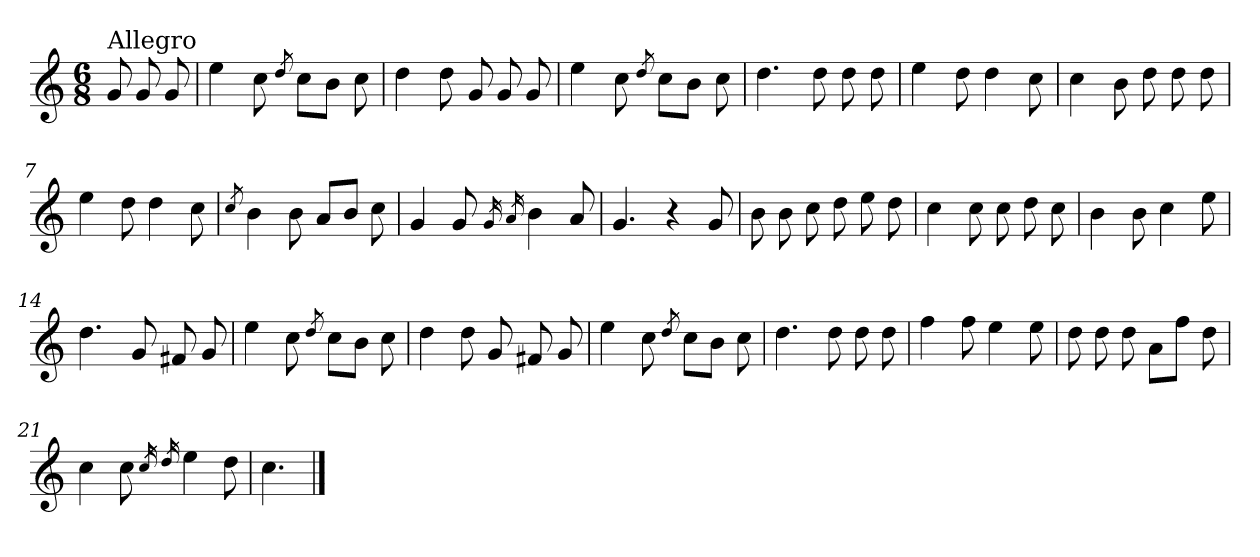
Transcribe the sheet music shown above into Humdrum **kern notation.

**kern
*part1
*staff1
*clefG2
*k[]
*C:
*M6/8
=
!LO:TX:a:t=Allegro
8g/
8g/
8g/
=1
4ee\
8cc\
8qdd/
8cc\L
8b\J
8cc\
=2
4dd\
8dd\
8g/
8g/
8g/
=3
4ee\
8cc\
8qdd/
8cc\L
8b\J
8cc\
=4
4.dd\
8dd\
8dd\
8dd\
=5
4ee\
8dd\
4dd\
8cc\
!!LO:LB:g=z
=6
4cc\
8b\
8dd\
8dd\
8dd\
=7
4ee\
8dd\
4dd\
8cc\
=8
8qcc/
4b\
8b\
8a/L
8b/J
8cc\
=9
4g/
8g/
16qg/
16qa/
4b\
8a/
=10
4.g/
4r
8g/
=11
8b\
8b\
8cc\
8dd\
8ee\
8dd\
=12
4cc\
8cc\
8cc\
8dd\
8cc\
!!LO:LB:g=z
=13
4b\
8b\
4cc\
8ee\
=14
4.dd\
8g/
8f#X/
8g/
=15
4ee\
8cc\
8qdd/
8cc\L
8b\J
8cc\
=16
4dd\
8dd\
8g/
8f#X/
8g/
=17
4ee\
8cc\
8qdd/
8cc\L
8b\J
8cc\
=18
4.dd\
8dd\
8dd\
8dd\
=19
4ff\
8ff\
4ee\
8ee\
!!LO:LB:g=z
=20
8dd\
8dd\
8dd\
8a\L
8ff\J
8dd\
=21
4cc\
8cc\
16qcc/
16qdd/
4ee\
8dd\
=22
4.cc\
==
*-
